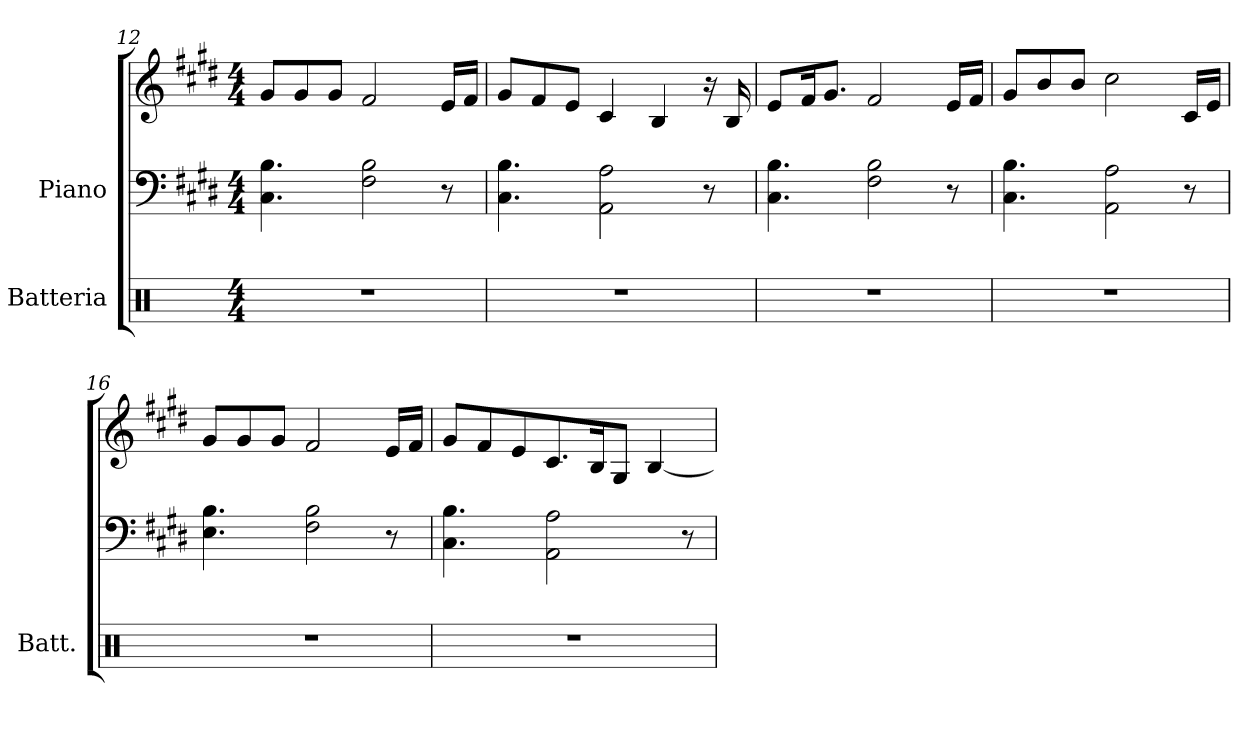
**kern	**kern	**kern
*part2	*part1	*part1
*staff3	*staff2	*staff1
*I"Batteria	*I"Piano	*
*I'Batt.	*	*
*clefX	*clefF4	*clefG2
*k[]	*k[f#c#g#d#]	*k[f#c#g#d#]
*M4/4	*M4/4	*M4/4
=12	=12	=12
1r	4.C#\ 4.B\	8g#/L
.	.	8g#/
.	.	8g#/J
.	2F#\ 2B\	2f#/
.	8r	16e/LL
.	.	16f#/JJ
=13	=13	=13
1r	4.C#\ 4.B\	8g#/L
.	.	8f#/
.	.	8e/J
.	2AA\ 2A\	4c#/
.	.	4B/
.	8r	16r
.	.	16B/
!!LO:LB:g=z
=14	=14	=14
1r	4.C#\ 4.B\	8e/L
.	.	16f#/K
.	.	8.g#/J
.	2F#\ 2B\	2f#/
.	8r	16e/LL
.	.	16f#/JJ
=15	=15	=15
1r	4.C#\ 4.B\	8g#/L
.	.	8b/
.	.	8b/J
.	2AA\ 2A\	2cc#\
.	8r	16c#/LL
.	.	16e/JJ
=16	=16	=16
1r	4.E\ 4.B\	8g#/L
.	.	8g#/
.	.	8g#/J
.	2F#\ 2B\	2f#/
.	8r	16e/LL
.	.	16f#/JJ
=17	=17	=17
1r	4.C#\ 4.B\	8g#/L
.	.	8f#/
.	.	8e/
.	2AA\ 2A\	8.c#/
.	.	16B/K
.	.	8G#/J
.	.	[4B/
.	8r	.
=	=	=
*-	*-	*-
